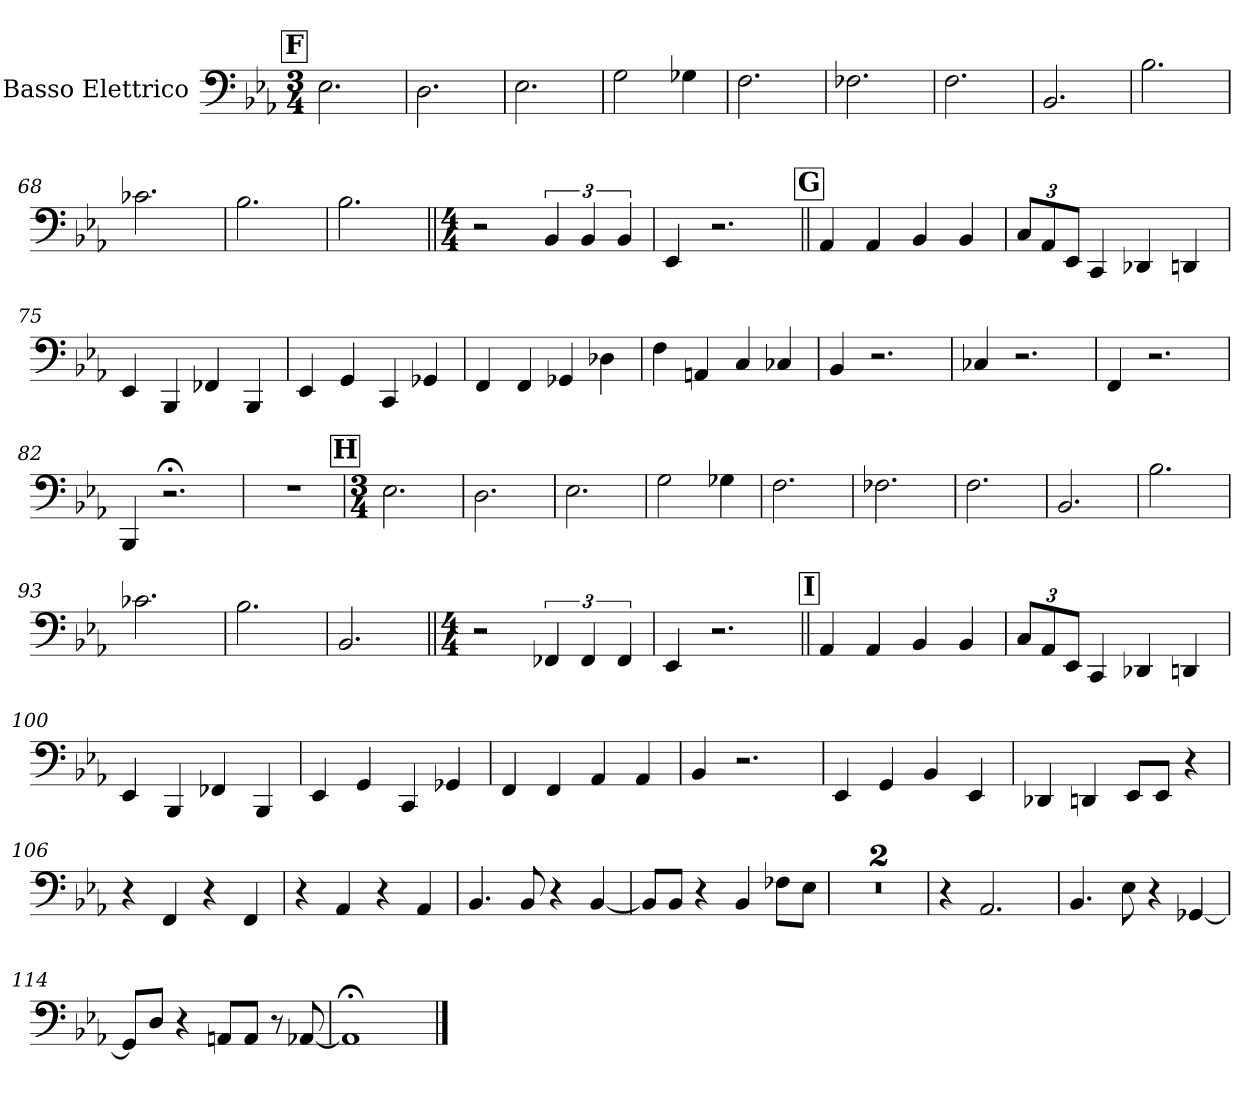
**kern
*part1
*staff1
*I"Basso Elettrico
*
*k[b-e-a-]
*E-:
*M3/4
!!LO:REH:place=s1:t=F
=59||
2.E-
=60
2.D
=61
2.E-
=62
2G
4G-X
=63
2.F
=64
2.F-X
=65
2.F
=66
2.BB-
=67
2.B-
=68
2.c-X
=69
2.B-
=70
2.B-
=71||
*M4/4
2r
6BB-
6BB-
6BB-
=72
4EE-
2.r
!!LO:REH:place=s1:t=G
=73||
4AA-
4AA-
4BB-
4BB-
=74
12CL
12AA-
12EE-J
4CC
4DD-X
4DDn
=75
4EE-
4BBB-
4FF-X
4BBB-
=76
4EE-
4GG
4CC
4GG-X
=77
4FF
4FF
4GG-X
4D-X
=78
4F
4AAn
4C
4C-X
=79
4BB-
2.r
=80
4C-X
2.r
=81
4FF
2.r
=82
4BBB-
2.r;<
=83
1r
!!LO:REH:place=s1:t=H
=84
*M3/4
2.E-
=85
2.D
=86
2.E-
=87
2G
4G-X
=88
2.F
=89
2.F-X
=90
2.F
=91
2.BB-
=92
2.B-
=93
2.c-X
=94
2.B-
=95
2.BB-
=96||
*M4/4
2r
6FF-X
6FF-
6FF-
=97
4EE-
2.r
!!LO:REH:place=s1:t=I
=98||
4AA-
4AA-
4BB-
4BB-
=99
12CL
12AA-
12EE-J
4CC
4DD-X
4DDn
=100
4EE-
4BBB-
4FF-X
4BBB-
=101
4EE-
4GG
4CC
4GG-X
=102
4FF
4FF
4AA-
4AA-
=103
4BB-
2.r
=104
4EE-
4GG
4BB-
4EE-
=105
4DD-X
4DDn
8EE-L
8EE-J
4r
=106
4r
4FF
4r
4FF
=107
4r
4AA-
4r
4AA-
=108
4.BB-
8BB-
4r
[4BB-
=109
8BB-L]
8BB-J
4r
4BB-
8F-XL
8E-J
=110
1r
=111
1r
=112
4r
2.AA-
=113
4.BB-
8E-
4r
[4GG-X
=114
8GG-L]
8DJ
4r
8AAnL
8AAJ
8r
[8AA-X
=115
1AA-;<]
==
*-
